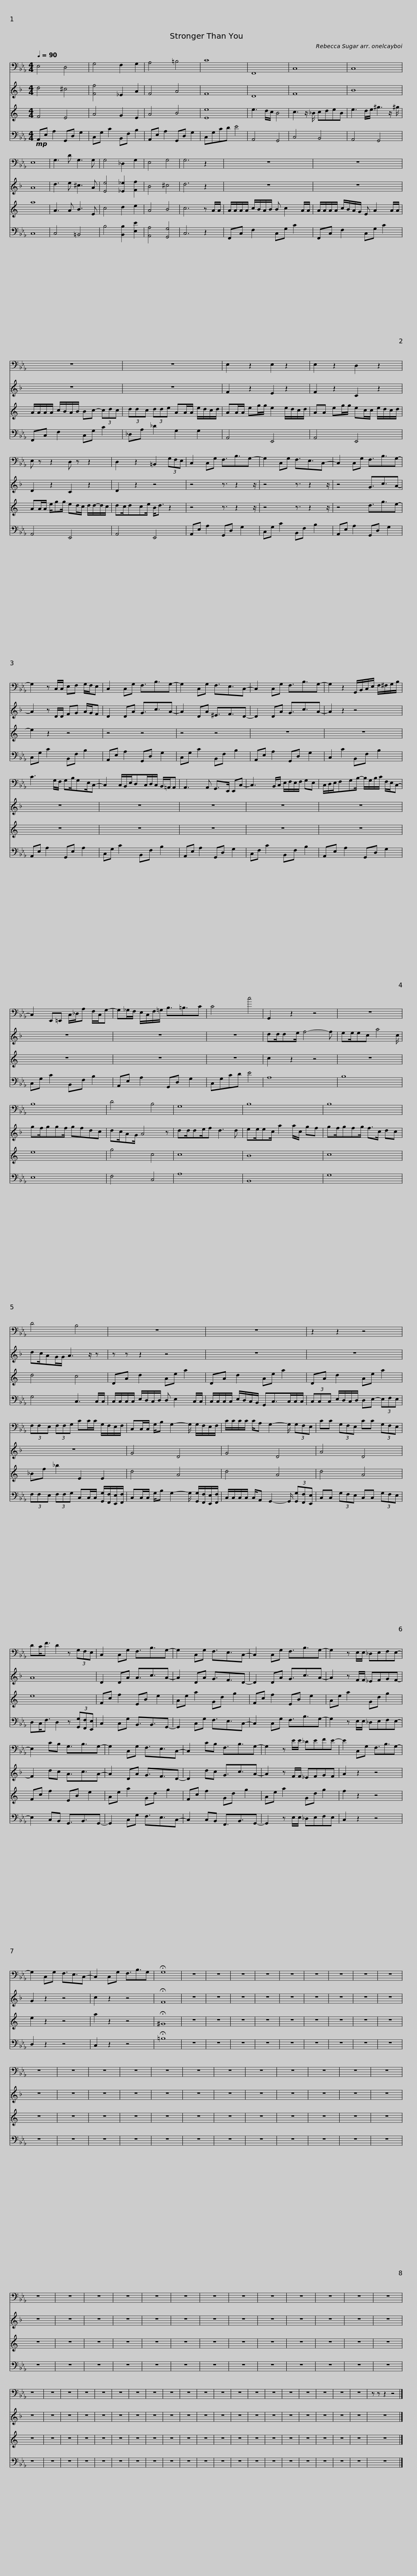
X:1
%%score 1 2 3 4
L:1/8
Q:1/4=90
M:4/4
I:linebreak $
K:Eb
V:1 bass
V:2 treble transpose=-2
V:3 treble transpose=-9
V:4 bass
V:1
 E,4 D,4 | G,4 F,2 G,2 | A,4 =B,4 | C8 | F,,8 | %5
 C,8 |$ C,8 | E,8 | G,3 D G,3 G, | G,4 _D,2 G,2 | %10
 E,4 G,4 | G,6 z2 | z8 |$ z8 | z8 | %15
 z8 |$ E,2 z2 E,2 z2 | E,2 z2 D,2 z2 | E, z z2 D, z z2 |$ D,2 z2 =B,,2 (3G,F,E, | %20
 C,2 C,G, F,3/2B,3/2G,- | G,2 C,G, F,3/2E,3/2C,- | C,2 C,G, F,3/2B,3/2G,- |$ G,2 z C,/C,/ E,F, G,/F,/E, | C,2 C,G, F,3/2B,3/2G,- | %25
 G,2 C,G, F,3/2E,3/2C,- | C,2 C,G, F,3/2B,3/2G,- |$ G,2 z2 G,,/B,,/C,/E,/ F,/^F,/G,/B,/ | C3 G,/F,/ G,B,/G,E,/C,- | C,2 C,/B,,/E,/D,C,/D,/C,/ B,,/=A,,/A,, |$ %30
 A,,3 A,, G,,>E,, E,,C,- | C,3 B,,/C,/ E,/F,/E,/F,/ G,E, | C,/D,/E,/F,G,B,/- B,/G,/B,/C/ F,/E,/C,- |$ C,2 E,,=E,, C,/_D,/A, F,/C,/G,- | G,_G,/F,/ E,/C,/F,/=G,/ B,3/2=B,3/2C | %35
 C4 c4 | G,,2 z2 z4 |$ z8 | B,8 | D4 B,4 | %40
 G,8 | B,8 |$ B,8 | D4 B,4 | z8 |$ %45
 z8 | z2 z2 z4 | (3F,F,E, (3F,F,G, CC/C/ G,/F,/E,/F,/ |$ C,C,/C,/ G,/B, G,2- G,/ G,/F,/E,/F,/ | C/C/C/C/ C/A, G,2- G,/ (3G,F,E, | %50
 CC (3G,F,E, CC (3G,F,E, |$ DC<F D2 z (3G,F,E, | C,2 C,G, F,3/2B,3/2G,- | G,2 C,G, F,3/2E,3/2C,- | C,2 C,G, F,3/2B,3/2G,- |$ %55
 G,2 z E,/E,/ _D,E,F,E,- | E,2 CB, G,3/2B,3/2G,- | G,2 C,G, F,3/2E,3/2C,- | C,2 CB, F,3/2B,3/2G,- |$ G,2 z E/E/ _DEFE- | %60
 E2 C,G, F,3/2B,3/2G,- | G,2 C,G, F,3/2E,3/2C,- | C,2 C,G, F,3/2B,3/2G, | !fermata!G,8 | z8 | %65
 z8 | z8 |$ z8 | z8 | z8 | %70
 z8 | z8 | z8 | z8 | z8 | %75
 z8 | z8 | z8 | z8 | z8 | %80
 z8 | z8 | z8 | z8 |$ z8 | %85
 z8 | z8 | z8 | z8 | z8 | %90
 z8 | z8 | z8 | z8 | z8 | %95
 z8 | z8 | z8 | z8 | z8 | %100
 z8 |$ z8 | z8 | z8 | z8 | %105
 z8 | z8 | z8 | z8 | z8 | %110
 z8 | z8 | z8 | z8 | z8 | %115
 z8 | z8 | z8 |$ z z z2 z4 |] %119
V:2
[K:F] d4 ^c4 | [Ff]4 _E2 A2 | F4 A4 | F8 | D8 | %5
 F8 |$ B8 | A8 | d3 e ^c3 A | [Ee]4 [_E_e]2 [Ff]2 | %10
 B4 ^c4 | d6 z2 | z8 |$ z8 | z8 | %15
 z8 |$ F2 z2 E2 z2 | F2 z2 C2 z2 | D2 z2 C2 z2 |$ D2 z2 z4 | %20
 z4 z3/2 z2 z/ | z4 z3/2 z2 z/ | z4 G3/2c3/2A- |$ A2 z D/D/ FG A/G/F | D2 DA G3/2c3/2A- | %25
 A2 DA ^E3/2F3/2D- | D2 DA G3/2c3/2A- |$ A2 z2 z4 | z8 | z8 |$ %30
 z8 | z8 | z8 |$ z8 | z8 | %35
 z8 | dd/de/ f4- f |$ ee/ec a4 c/ | gf/ggf/ gfdc | dc/AG/ A4 z | %40
 dd/de/f d3 d | ee/ec/ a2 a/c/ gf |$ gf/gfg/ f>c dc | dc/AG/G/ A3 z/ z | z z z2 z4 |$ %45
 z8 | z8 | z8 |$ G4 D4 | G4 D4 | %50
 A4 D4 |$ A8 | D2 DA A3/2c3/2A- | A2 DA G3/2F3/2D- | D2 DA G3/2c3/2A- |$ %55
 A2 z F/F/ _EFGF- | F2 dc A3/2c3/2A- | A2 DA G3/2F3/2D- | D2 dc G3/2c3/2A- |$ A2 z F/F/ _EFGF | %60
 A2 z2 z4 | G2 z2 z4 | c2 z2 z4 | !fermata!F8 | z8 | %65
 z8 | z8 |$ z8 | z8 | z8 | %70
 z8 | z8 | z8 | z8 | z8 | %75
 z8 | z8 | z8 | z8 | z8 | %80
 z8 | z8 | z8 | z8 |$ z8 | %85
 z8 | z8 | z8 | z8 | z8 | %90
 z8 | z8 | z8 | z8 | z8 | %95
 z8 | z8 | z8 | z8 | z8 | %100
 z8 |$ z8 | z8 | z8 | z8 | %105
 z8 | z8 | z8 | z8 | z8 | %110
 z8 | z8 | z8 | z8 | z8 | %115
 z8 | z8 | z8 |$ z8 |] %119
V:3
[K:C] F4 E4 | A4 G2 E2 | A4 B4 | [Ee]8 | e3 d/c/ B4 | %5
 c3 z/ _B/ cdeB |$ e3 d/e/ ^g3 z/ ^g/ | a8 | A3 A B3 E | c4 d2 e2 | %10
 A4 B4 | c6 z A/A/ | A/A/A/A/ c/B/A/B/ B c2 A/A/ |$ A/A/A/A/ c/B/A/G/ E A2 A/A/ | A/A/A/A/ c/B/A/B/ Bc- (3cdc | %15
 (3ddc (3dde AA/A/ e/d/c/d/ |$ AA/A/ eg/g/ e2 e/d/c/d/ | AA eg/g/ ec/c/ e/d/c/d/ | AA/A/ e/gg/ ed/c/ d/d/-d/c/ |$ dc/dce/ B<d z2 | %20
 z4 z3/2 z2 z/ | z4 z3/2 z2 z/ | z4 d3/2g3/2e- |$ e2 z2 z4 | z4 z4 | %25
 z4 z4 | z8 |$ z8 | z8 | z8 |$ %30
 z8 | z8 | z8 |$ z8 | z8 | %35
 z8 | c2 z2 z4 |$ z8 | e8 | g4 c4 | %40
 c8 | B8 |$ c8 | d4 c4 | DA d2 Ae a2 |$ %45
 DA d2 Ae a2 | DA d2 Ae a2 | _Bf _b2 E2 E2 |$ d4 A4 | d4 A4 | %50
 d4 A4 |$ e8 | Fc f2 EB e2 | Ae a2 Gd g2 | Fc f2 EB e2 |$ %55
 Ae a2 Gd g2 | Fc f2 EB e2 | Ae a2 Gd g2 | Fc f2 Gd g2 |$ Ae a2 Gd g2 | %60
 f2 z2 z4 | e2 z2 z4 | a2 z2 z4 | !fermata!^G8 | z8 | %65
 z8 | z8 |$ z8 | z8 | z8 | %70
 z8 | z8 | z8 | z8 | z8 | %75
 z8 | z8 | z8 | z8 | z8 | %80
 z8 | z8 | z8 | z8 |$ z8 | %85
 z8 | z8 | z8 | z8 | z8 | %90
 z8 | z8 | z8 | z8 | z8 | %95
 z8 | z8 | z8 | z8 | z8 | %100
 z8 |$ z8 | z8 | z8 | z8 | %105
 z8 | z8 | z8 | z8 | z8 | %110
 z8 | z8 | z8 | z8 | z8 | %115
 z8 | z8 | z8 |$ z8 |] %119
V:4
!mp! A,,E, A,2 G,,D, G,2 | C,G, C2 B,,F, B,2 | A,,E, A,2 G,,D, G,2 | C,G,CD E4 | A,,4 G,,4 | %5
 C,4 B,,4 |$ A,,4 G,,4 | C,8 | C,4 =B,,4 | B,4 [B,,B,]2 [E,E]2 | %10
 [A,,A,]4 [G,,G,]4 | C,6 z2 | F,,C, F,2 C,G, C2 |$ F,,C, F,2 C,G, C2 | F,,C, F,2 C,G, C2 | %15
 _D,A, _D2 G,2 G,2 |$ A,,4 E,,4 | A,,4 E,,4 | A,,4 E,,4 |$ A,,4 E,,4 | %20
 A,,E, A,2 G,,D, G,2 | C,G, C2 B,,F, B,2 | A,,E, A,2 G,,D, G,2 |$ C,G, C2 B,,F, B,2 | A,,E, A,2 G,,D, G,2 | %25
 C,G, C2 B,,F, B,2 | A,,E, A,2 G,,D, G,2 |$ C,2 C2 B,,F, B,2 | A,,E, A,2 G,,E, A,2 | C,G, C2 B,,F, B,2 |$ %30
 A,,E, A,2 G,,D, G,2 | C,F, C2 B,,F, B,2 | A,,E, A,2 G,,D, G,2 |$ C,G, C2 B,,F, B,2 | A,,E, A,2 G,,D, G,2 | %35
 C,G,CD E4 | A,8 |$ B,8 | E,8 | F,4 C,4 | %40
 A,8 | B,,8 |$ G,8 | G,4 C,3 C,/C,/ | C,/C,/C,/C,/ E,/D,/C,/D,/ D, E,2 C,/C,/ |$ %45
 C,/C,/C,/C,/ E,/D,/C,/B,,/ G,,C,>C,C,/C,/ | (3C,C,C, E,/D,/C,/D,/ D,E,- (3E,F,E, | (3F,F,E, (3F,F,G, C,C,/C,/ [G,,G,]/[F,,F,]/[E,,E,]/[F,,F,]/ |$ C,C,/C,/ G,/B, G,2- G,/ [G,,G,]/[F,,F,]/[E,,E,]/[F,,F,]/ | C,/C,/C,/C,/ C,/A,, G,,2- G,,/ (3[G,,G,][F,,F,][E,,E,] | %50
 C,C, (3G,F,E, C,C, (3G,F,E, |$ D,C,<F, D,2 z (3[G,,G,][F,,F,][E,,E,] | C,2 C,G, B,,3/2B,,3/2G,,- | G,,2 C,G, F,3/2E,3/2C,- | C,2 C,G, F,3/2B,3/2G,- |$ %55
 G,2 z E,/E,/ _D,E,F,E,- | E,2 C,B,, G,,3/2B,,3/2G,,- | G,,2 C,G, F,3/2E,3/2C,- | C,2 C,B,, F,,3/2B,,3/2G,,- |$ G,,2 z E,/E,/ _D,E,F,E, | %60
 C,2 z2 z4 | D,2 z2 z4 | C,2 z2 z4 | !fermata!=B,8 | z8 | %65
 z8 | z8 |$ z8 | z8 | z8 | %70
 z8 | z8 | z8 | z8 | z8 | %75
 z8 | z8 | z8 | z8 | z8 | %80
 z8 | z8 | z8 | z8 |$ z8 | %85
 z8 | z8 | z8 | z8 | z8 | %90
 z8 | z8 | z8 | z8 | z8 | %95
 z8 | z8 | z8 | z8 | z8 | %100
 z8 |$ z8 | z8 | z8 | z8 | %105
 z8 | z8 | z8 | z8 | z8 | %110
 z8 | z8 | z8 | z8 | z8 | %115
 z8 | z8 | z8 |$ z8 |] %119
